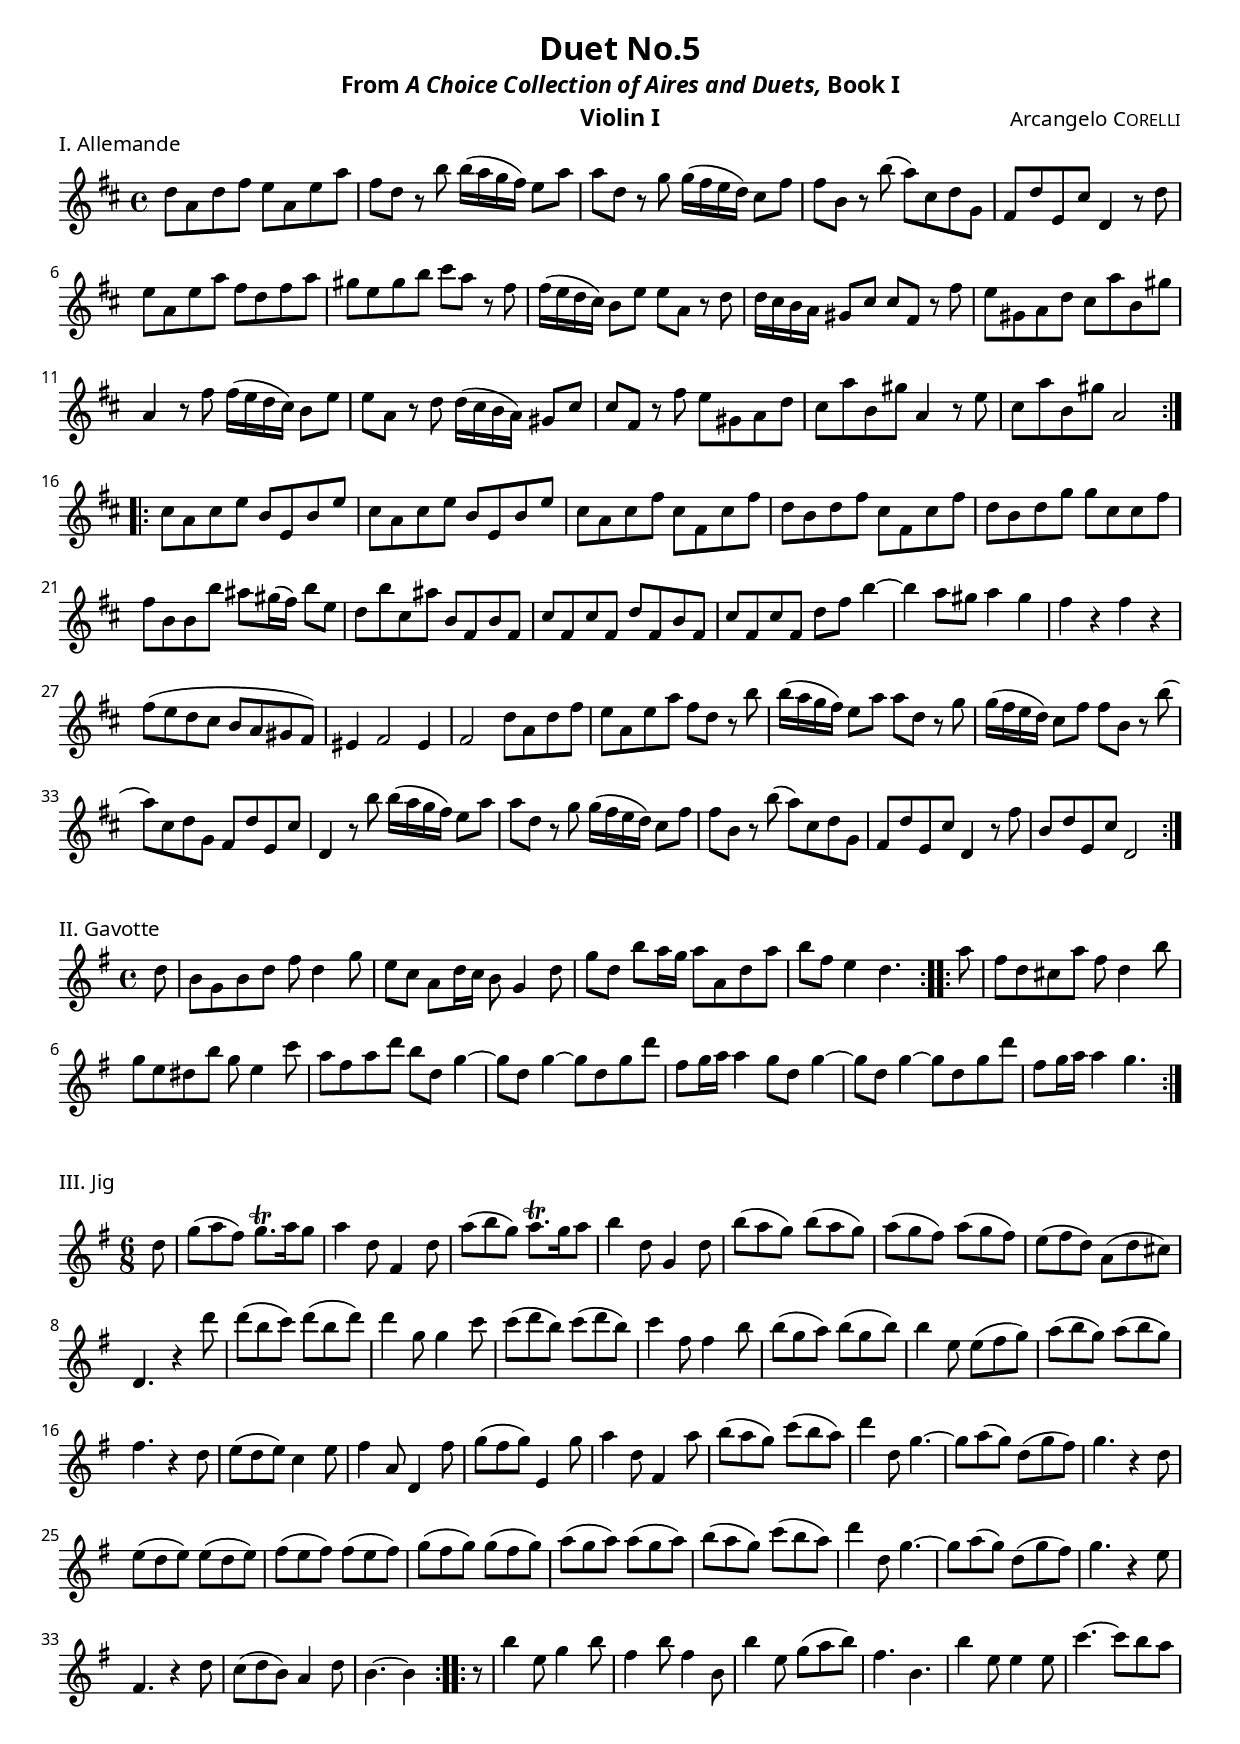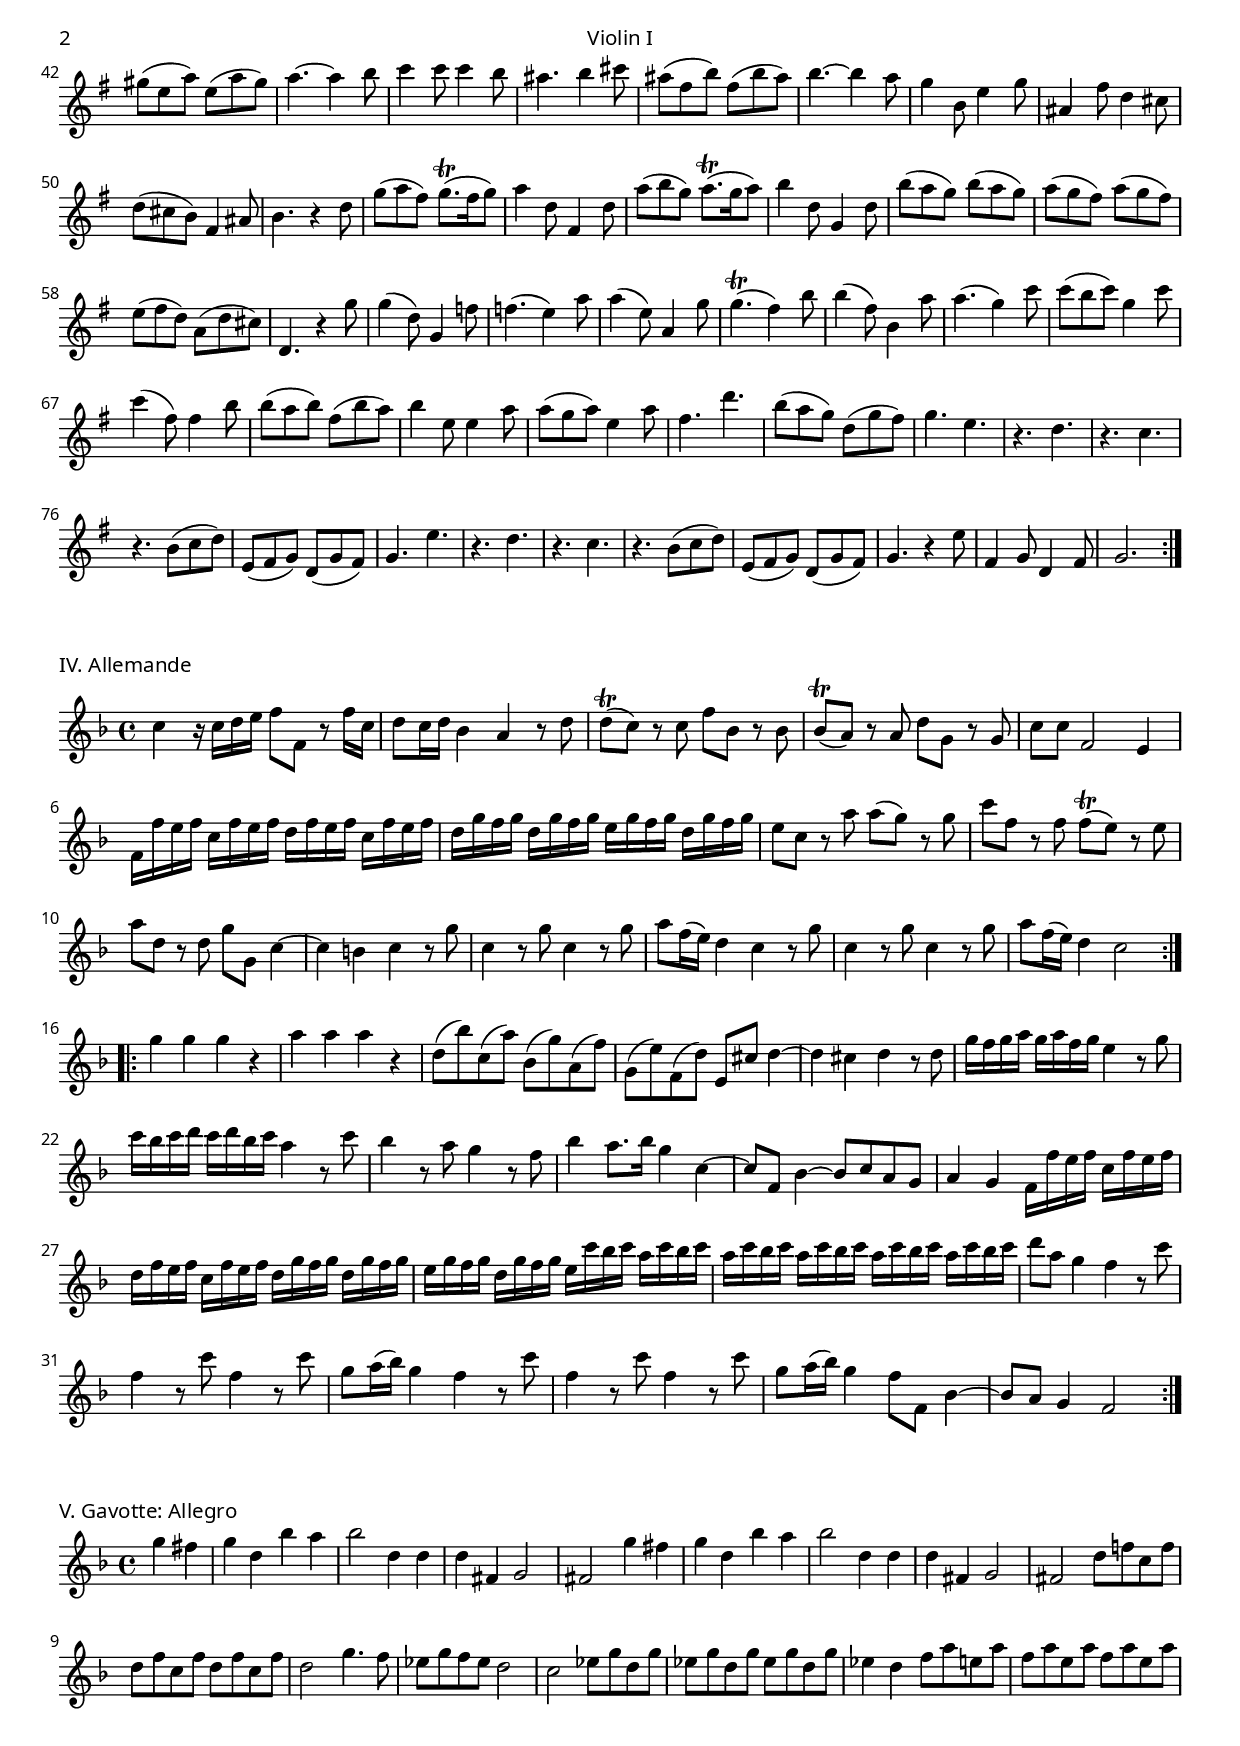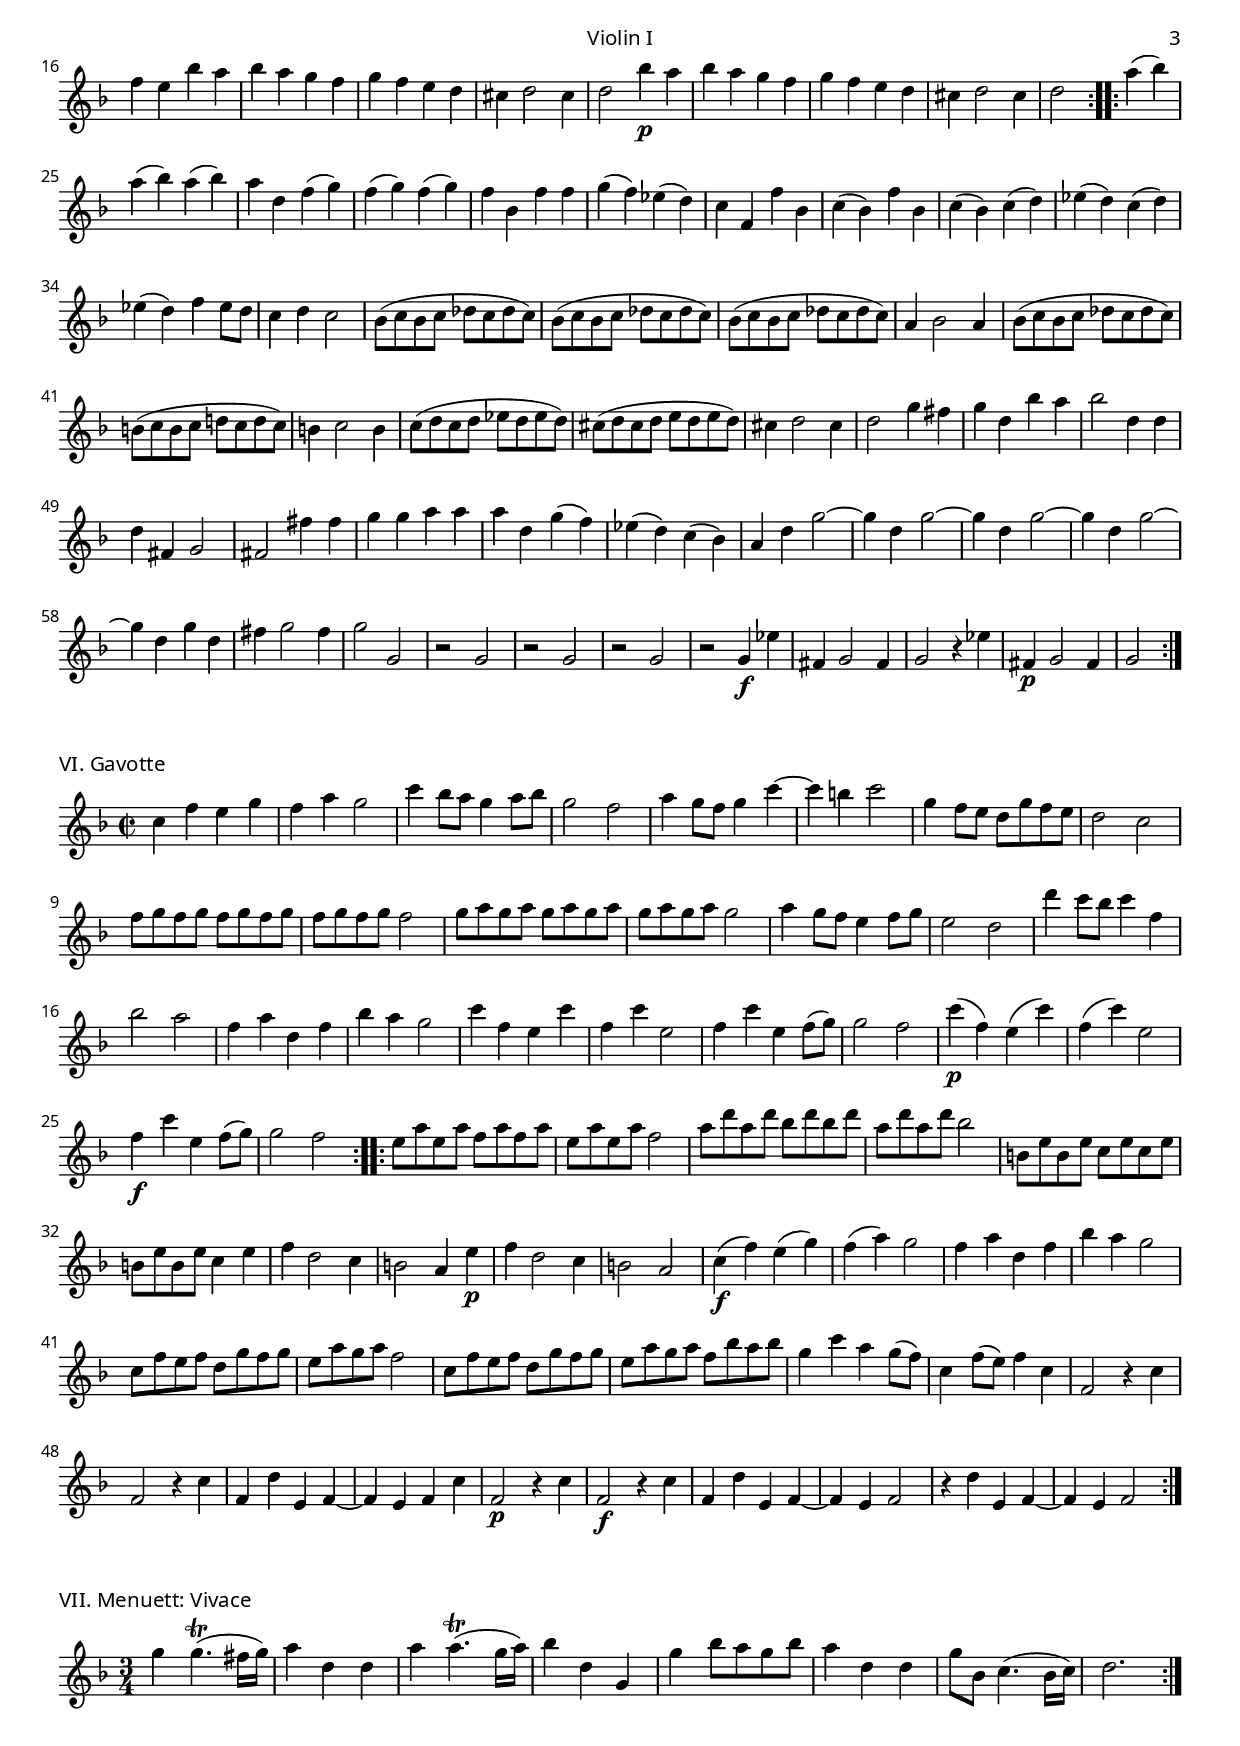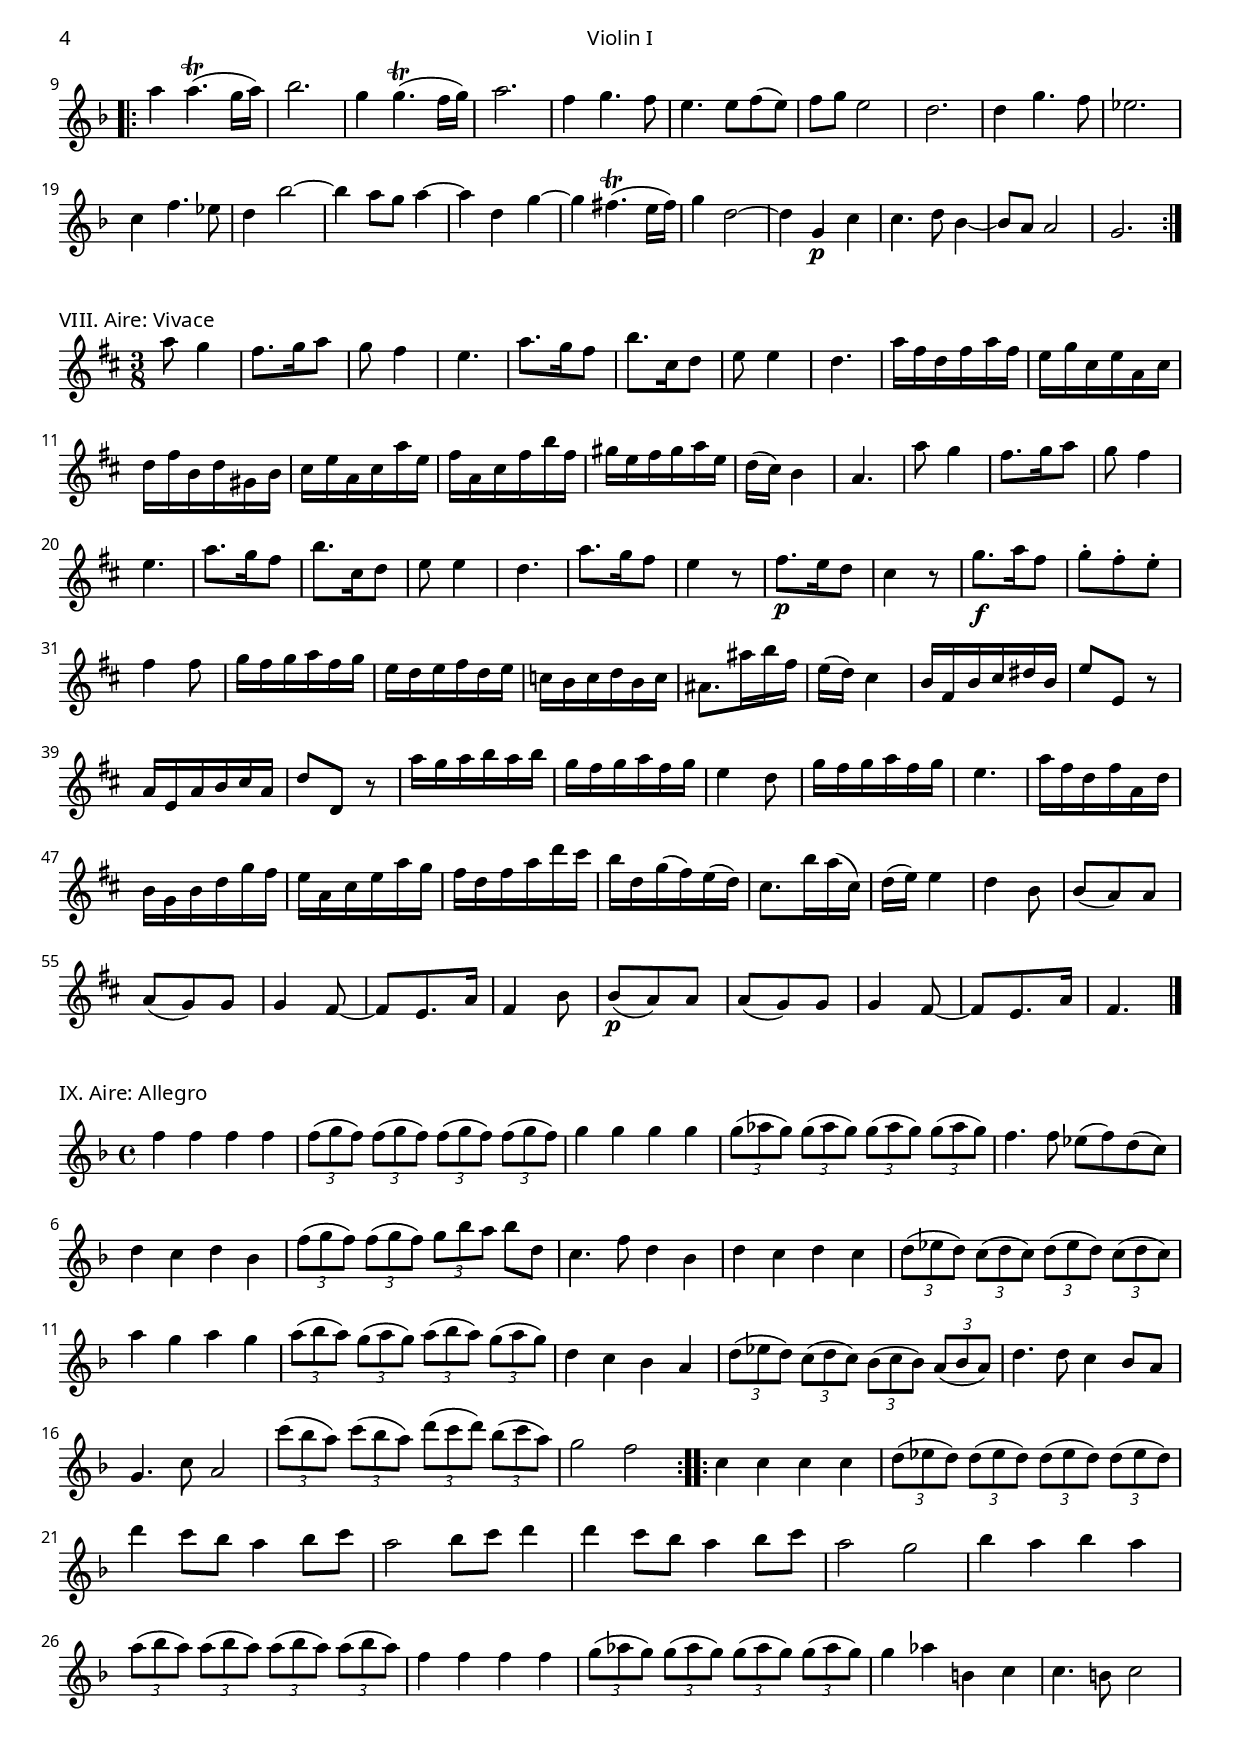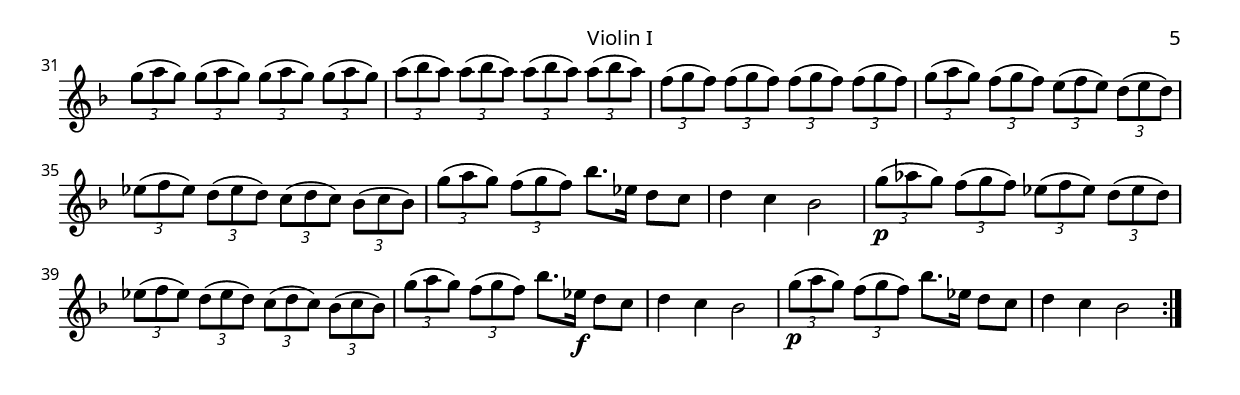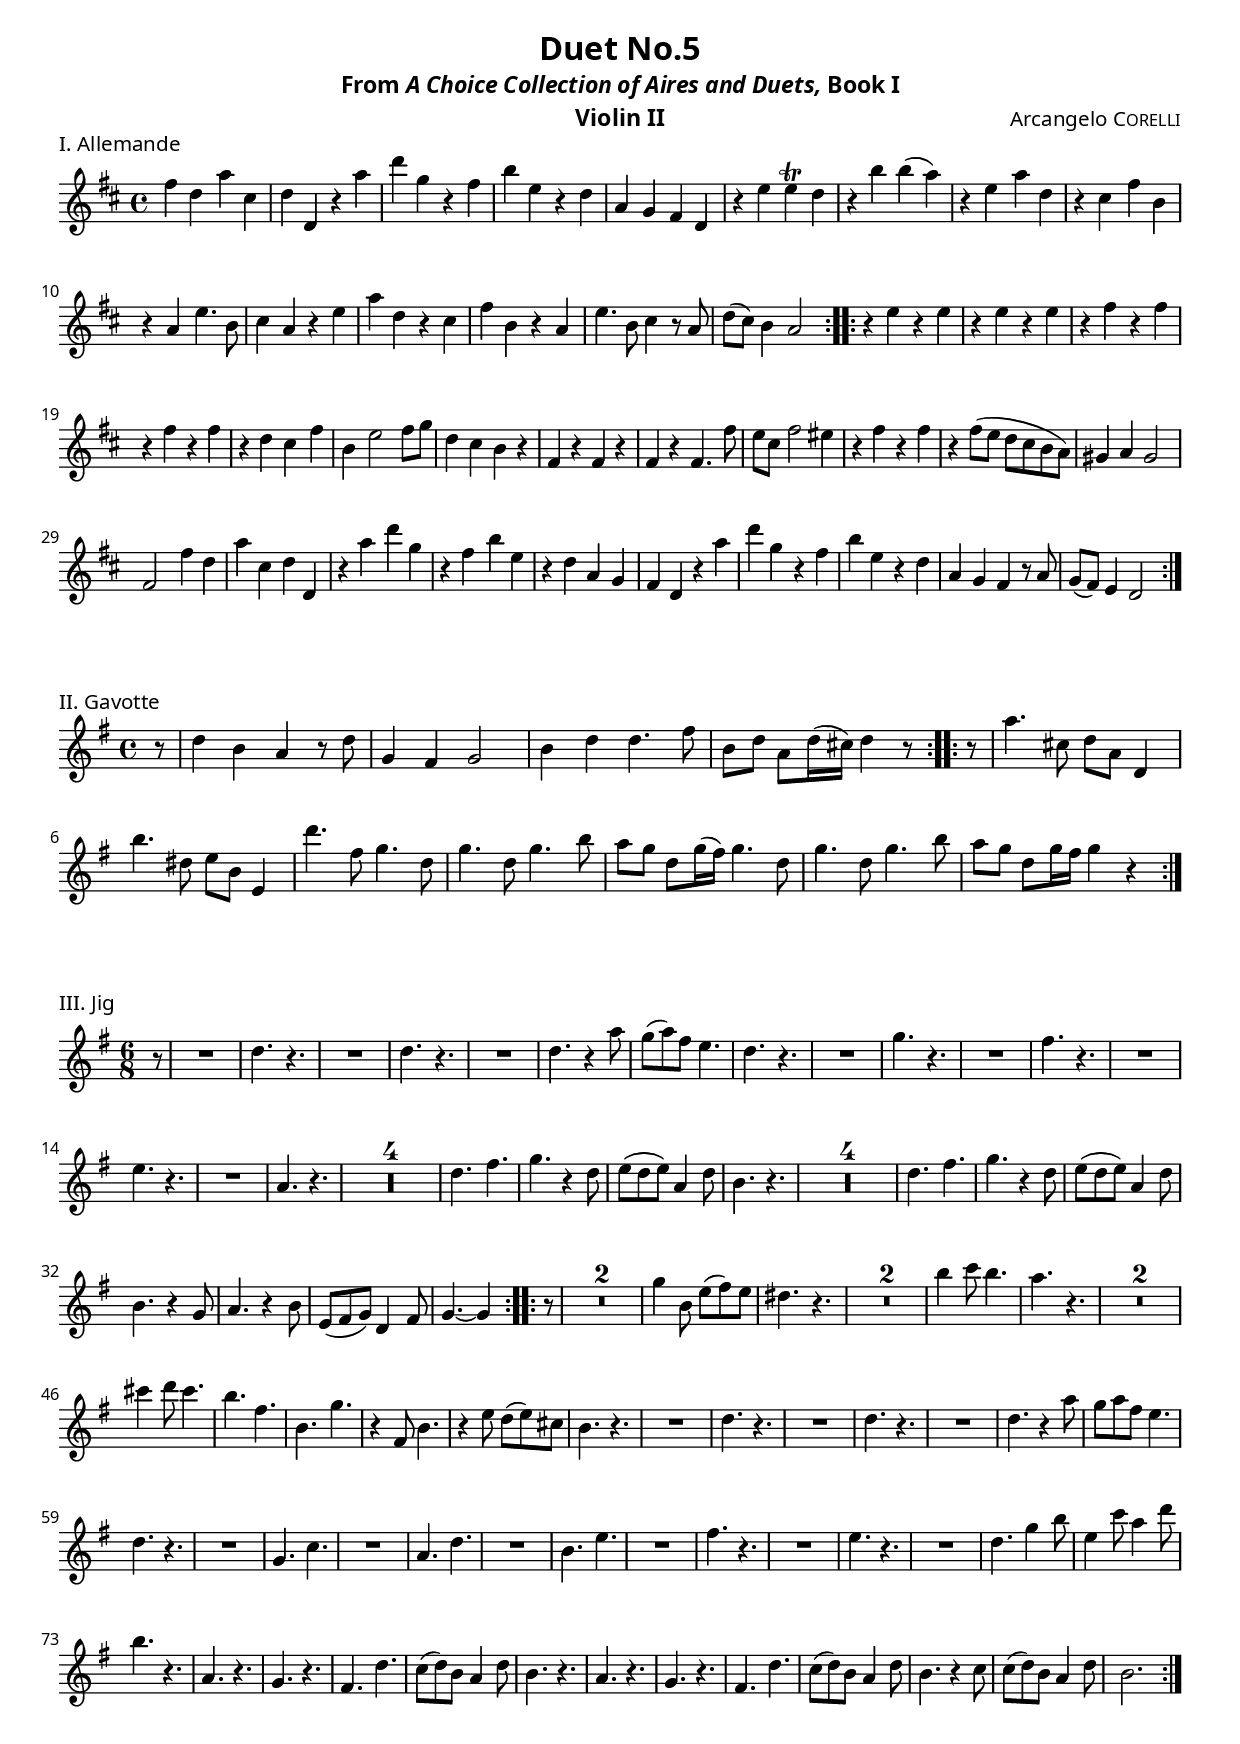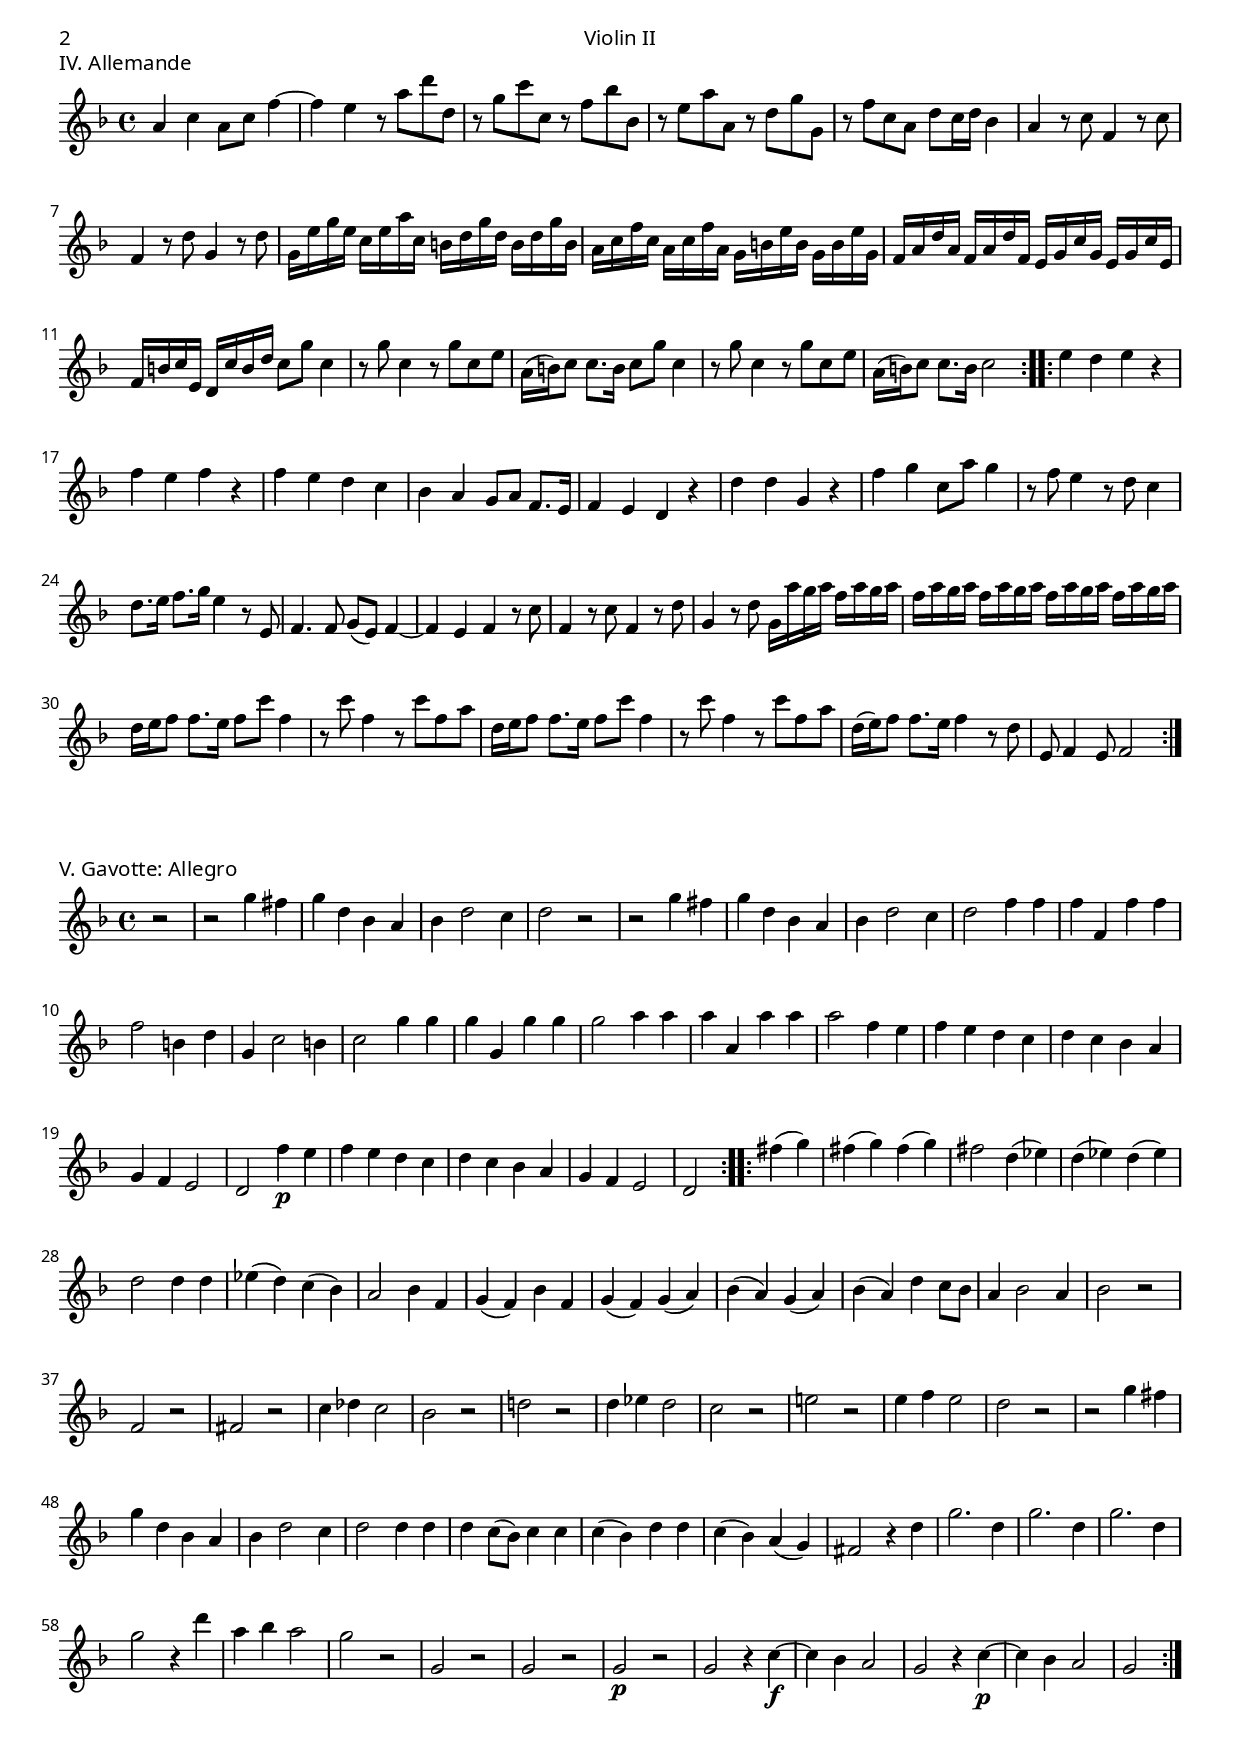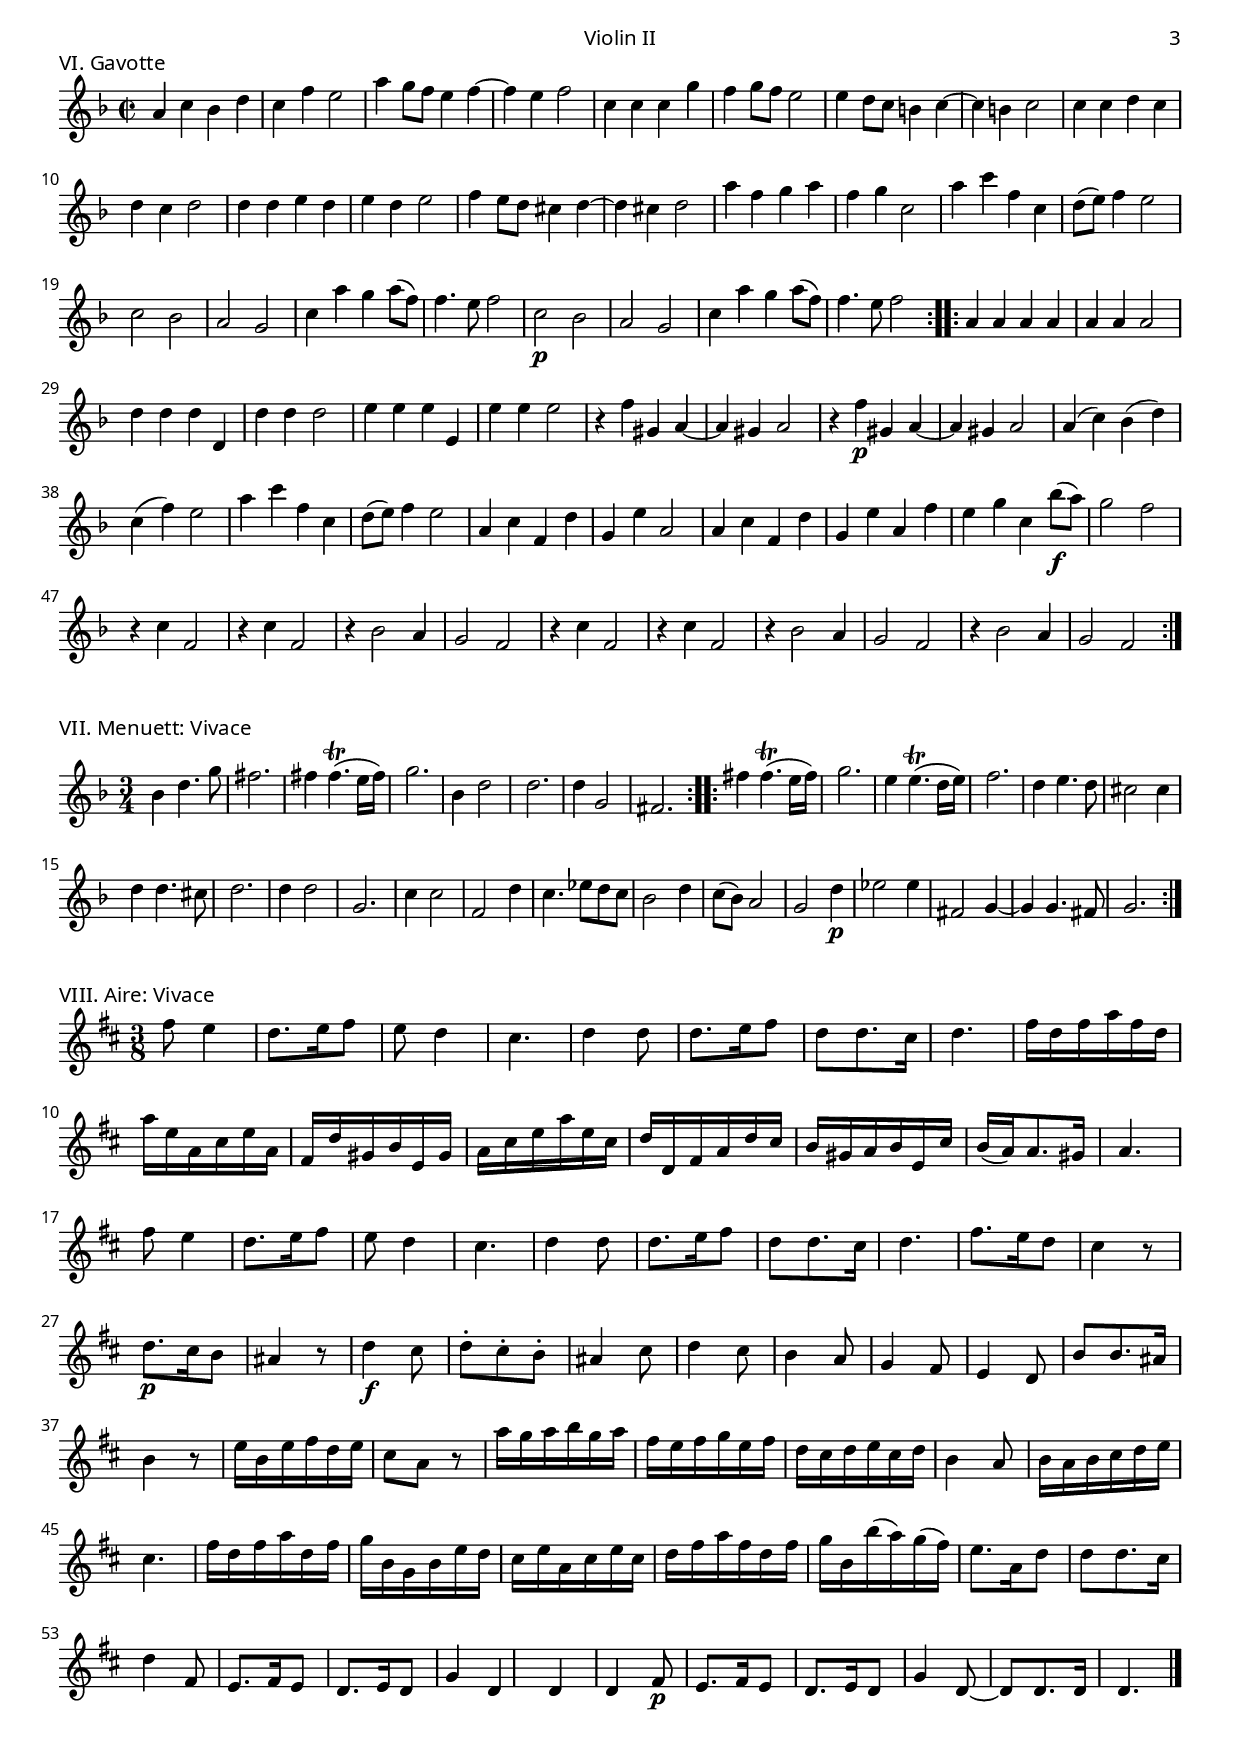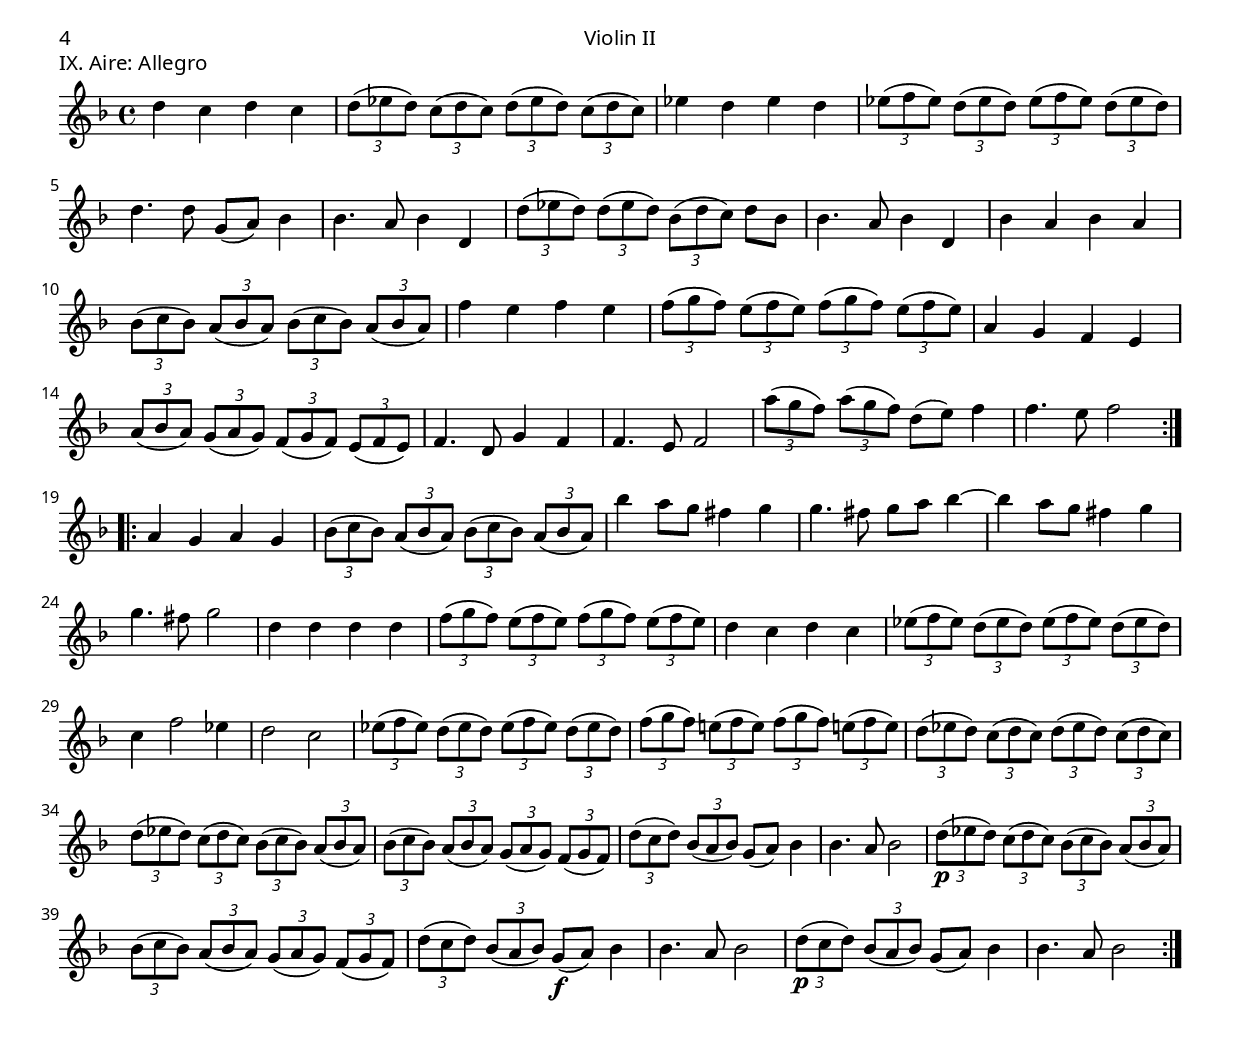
\version "2.14.2"

\include "../../globalstuff.ly"

\header {
	title = "Duet No.5"
	subtitle = \markup { From \italic { A Choice Collection of Aires and Duets, } Book I }
	composer = \markup { Arcangelo \smallCaps{Corelli} }
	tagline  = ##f
}

% I. Allemande
ga = {
	\clef treble
	\time 4/4
	\key d \major
}

nAa = \relative c'' {
	\repeat volta 2 {
		d8 a d fis e a, e' a
		fis8 d r b' b16( a g fis) e8 a
		a8 d, r g g16( fis e d) cis8 fis
		fis8 b, r b'( a) cis, d g,
		fis8 d' e, cis' d,4 r8 d'
		e8 a, e' a fis d fis a
		gis8 e gis b cis a r fis
		fis16( e d cis) b8 e e a, r d
		d16 cis b a gis8 cis cis fis, r fis'
		e8 gis, a d cis a' b, gis'
		a,4 r8 fis' fis16( e d cis) b8 e
		e8 a, r d8 d16( cis b a) gis8 cis
		cis8 fis, r fis' e gis, a d
		cis8 a' b, gis' a,4 r8 e'
		cis8 a' b, gis' a,2
	}
	\repeat volta 2 {
		cis8 a cis e b e, b' e
		cis8 a cis e b e, b' e
		cis8 a cis fis cis fis, cis' fis
		d8 b d fis cis fis, cis' fis
		d8 b d g g cis, cis fis
		fis8 b, b b' ais gis16( fis) b8 e,
		d8 b' cis, ais' b, fis b fis
		cis'8 fis, cis' fis, d' fis, b fis
		cis'8 fis, cis' fis, d' fis b4 ~
		b4 a8 gis a4 gis
		fis4 r fis r
		fis8( e d cis b a gis fis)
		eis4 fis2 eis4
		fis2 d'8 a d fis
		e8 a, e' a fis d r b'
		b16( a g fis) e8 a a d, r g
		g16( fis e d) cis8 fis fis b, r b'(
		a8) cis, d g, fis d' e, cis'
		d,4 r8 b'' b16( a g fis) e8 a
		a8 d, r g8 g16( fis e d) cis8 fis
		fis8 b, r b'( a) cis, d g,
		fis8 d' e, cis' d,4 r8 fis'
		b,8 d e, cis' d,2
	}
}

nBa = \relative c'' {
	\repeat volta 2 {
		fis4 d a' cis,
		d4 d, r a''
		d4 g, r fis
		b e, r d
		a4 g fis d
		r4 e' e\trill d
		r4 b' b( a)
		r4 e a d,
		r4 cis fis b,
		r4 a e'4. b8
		cis4 a r e'
		a4 d, r cis
		fis4 b, r a
		e'4. b8 cis4 r8 a
		d8( cis) b4 a2
	}
	\repeat volta 2 {
		r4 e' r e
		r4 e r e
		r4 fis r fis
		r4 fis r fis
		r4 d cis fis
		b,4 e2 fis8 g
		d4 cis b r
		fis4 r fis r
		fis4 r fis4. fis'8
		e8 cis fis2 eis4
		r4 fis r fis
		r4 fis8( e d cis b a)
		gis4 a gis2
		fis2 fis'4 d
		a'4 cis, d d,
		r4 a'' d g,
		r4 fis b e,
		r4 d a g
		fis4 d r a''
		d4 g, r fis
		b4 e, r d
		a4 g fis r8 a
		g8( fis) e4 d2
	}
}

% II. Gavotte
gb = {
	\clef treble
	\time 4/4
	\key g \major
}

nAb = \relative c'' {
	\partial 8 
	\repeat volta 2 {
		d8
		b g b d fis d4 g8
		e8 c a d16 c b8 g4 d'8
		g8 d b' a16 g a8 a, d a'
		b8 fis e4 d4.
	}
	\repeat volta 2 {
		a'8
		fis8 d cis a' fis d4 b'8
		g8 e dis b' g e4 c'8
		a8 fis a d b d, g4 ~
		g8 d g4 ~ g8 d g d'
		fis,8 g16 a a4 g8 d g4 ~
		g8 d g4 ~ g8 d g d'
		fis,8 g16 a a4 g4.
	}
}

nBb = \relative c'' {
	\partial 8 
	\repeat volta 2 {
		r8
		d4 b a r8 d
		g,4 fis g2
		b4 d d4. fis8
		b,8 d a d16( cis) d4 r8
	}
	\repeat volta 2
	{
		r8
		a'4. cis,8 d a d,4
		b''4. dis,8 e b e,4
		d''4. fis,8 g4. d8
		g4. d8 g4. b8
		a8 g d g16( fis) g4. d8
		g4. d8 g4. b8
		a8 g d g16 fis g4 r
	}
}

% III. Jig
gc = {
	\clef treble
	\time 6/8
	\key g \major
}

nAc = \relative c'' {
	\partial 8
	\repeat volta 2 {
		d8
		g8( a fis) g8.\trill a16 g8
		a4 d,8 fis,4 d'8
		a'8( b g) a8.\trill g16 a8
		b4 d,8 g,4 d'8
		b'8( a g) b( a g)
		a8( g fis) a( g fis)
		e8( fis d) a( d cis)
		d,4. r4 d''8
		d( b c) d( b d)
		d4 g,8 g4 c8
		c8( d b) c( d b)
		c4 fis,8 fis4 b8
		b8( g a) b( g b)
		b4 e,8 e( fis g)
		a8( b g) a( b g)
		fis4. r4 d8
		e8( d e) c4 e8
		fis4 a,8 d,4 fis'8
		g8( fis g) e,4 g'8
		a4 d,8 fis,4 a'8
		b8( a g) c( b a)
		d4 d,8 g4. ~
		g8 a( g) d( g fis)
		g4. r4 d8
		e8( d e) e( d e)
		fis8( e fis) fis( e fis)
		g8( fis g) g( fis g)
		a8( g a) a( g a)
		b8( a g) c( b a)
		d4 d,8 g4. ~
		g8 a( g) d8( g fis)
		g4. r4 e8
		fis,4. r4 d'8
		c8( d b) a4 d8
		b4. ~ b4
	}
	\repeat volta 2 {
		r8
		b'4 e,8 g4 b8
		fis4 b8 fis4 b,8
		b'4 e,8 g( a b)
		fis4. b,4.
		b'4 e,8 e4 e8
		c'4. ~ c8 b a
		gis8( e a) e( a gis)
		a4. ~ a4 b8
		c4 c8 c4 b8
		ais4. b4 cis8
		ais8( fis b) fis( b ais)
		b4. ~ b4 a8
		g4 b,8 e4 g8
		ais,4 fis'8 d4 cis8
		d8( cis b) fis4 ais8
		b4. r4 d8
		g8( a fis) g8.\trill( fis16 g8)
		a4 d,8 fis,4 d'8
		a'8( b g) a8.\trill( g16 a8)
		b4 d,8 g,4 d'8
		b'8( a g) b( a g)
		a8( g fis) a( g fis)
		e8( fis d) a( d cis)
		d,4. r4 g'8
		g4( d8) g,4 f'8
		f4.( e4) a8
		a4( e8) a,4 g'8
		g4.\trill( fis4) b8
		b4( fis8) b,4 a'8
		a4.( g4) c8
		c8( b c) g4 c8
		c4( fis,8) fis4 b8
		b8( a b) fis( b a)
		b4 e,8 e4 a8
		a8( g a) e4 a8
		fis4. d'
		b8( a g) d( g fis)
		g4. e
		r4. d
		r4. c
		r4. b8( c d)
		e,8( fis g) d( g fis)
		g4. e'
		r4. d
		r4. c
		r4. b8( c d)
		e,8( fis g) d( g fis)
		g4. r4 e'8
		fis,4 g8 d4 fis8
		g2.
	}
}

nBc = \relative c'' {
	\repeat volta 2 {
		\partial 8 r8
		R2.
		d4. r
		R2.
		d4. r
		R2.
		d4. r4 a'8
		g8( a) fis e4.
		d4. r
		R2.
		g4. r
		R2.
		fis4. r
		R2.
		e4. r
		R2.
		a,4. r
		R2.*4
		d4. fis
		g4. r4 d8
		e8( d e) a,4 d8
		b4. r
		R2.*4
		d4. fis
		g4. r4 d8
		e8( d e) a,4 d8
		b4. r4 g8
		a4. r4 b8
		e,8( fis g) d4 fis8
		g4. ~ g4
	}
	\repeat volta 2 {
		r8
		R2.*2
		g'4 b,8 e( fis) e
		dis4. r
		R2.*2
		b'4 c8 b4.
		a4. r
		R2.*2
		cis4 d8 cis4.
		b4. fis
		b,4. g'
		r4 fis,8 b4.
		r4 e8 d( e) cis
		b4. r
		R2.
		d4. r
		R2.
		d4. r
		R2.
		d4. r4 a'8
		g8 a fis e4.
		d4. r
		R2.
		g,4. c
		R2.
		a4. d
		R2.
		b4. e
		R2.
		fis4. r
		R2.
		e4. r
		R2.
		d4. g4 b8
		e,4 c'8 a4 d8
		b4. r
		a,4. r
		g4. r
		fis4. d'
		c8( d) b a4 d8
		b4. r
		a4. r
		g4. r
		fis4. d'
		c8( d) b a4 d8
		b4. r4 c8
		c8( d) b a4 d8
		b2.
	}
}

% IV. Allemande
gd = {
	\clef treble
	\time 4/4
	\key f \major
}

nAd = \relative c'' {
	\repeat volta 2 {
		c4 r16 c d e f8 f, r f'16 c
		d8 c16 d bes4 a r8 d
		d8\trill( c) r c f bes, r bes
		bes8\trill( a) r a d g, r g
		c8 c f,2 e4
		f16 f' e f c f e f d f e f c f e f
		d16 g f g d g f g e g f g d g f g
		e8 c r a' a( g) r g
		c8 f, r f f\trill( e) r e
		a8 d, r d g g, c4 ~
		c4 b c r8 g'
		c,4 r8 g' c,4 r8 g'
		a8 f16( e) d4 c r8 g'
		c,4 r8 g' c,4 r8 g'
		a8 f16( e) d4 c2
	}
	\repeat volta 2 {
		g'4 g g r
		a4 a a r
		d,8( bes') c,( a') bes,( g') a,( f')
		g,8( e') f,( d') e, cis' d4 ~
		d4 cis d r8 d
		g16 f g a g a f g e4 r8 g
		c16 bes c d c d bes c a4 r8 c
		bes4 r8 a g4 r8 f
		bes4 a8. bes16 g4 c, ~
		c8 f, bes4 ~ bes8 c a g
		a4 g f16 f' e f c f e f
		d16 f e f c f e f d g f g d g f g
		e16 g f g d g f g e c' bes c a c bes c
		a16 c bes c a c bes c a c bes c a c bes c
		d8 a g4 f r8 c'
		f,4 r8 c' f,4 r8 c'
		g8 a16( bes) g4 f r8 c'
		f,4 r8 c' f,4 r8 c'
		g8 a16( bes) g4 f8 f, bes4 ~
		bes8 a g4 f2
	}
}

nBd = \relative c'' {
	\repeat volta 2 {
		a4 c a8 c f4 ~
		f4 e r8 a d d,
		r8 g c c, r f bes bes,
		r8 e a a, r d g g,
		r8 f' c a d c16 d bes4
		a4 r8 c f,4 r8 c'
		f,4 r8 d' g,4 r8 d'
		g,16 e' g e c e a c, b d g d b d g b,
		a16 c f c a c f a, g b e b g b e g,
		f16 a d a f a d f, e g c g e g c e,
		f16 b c e, d c' b d c8 g' c,4
		r8 g' c,4 r8 g' c, e
		a,16( b) c8 c8. b16 c8 g' c,4
		r8 g'8 c,4 r8 g' c, e
		a,16( b) c8 c8. b16 c2
	}
	\repeat volta 2 {
		e4 d e r
		f4 e f r
		f4 e d c
		bes4 a g8 a f8. e16
		f4 e d r
		d'4 d g, r
		f'4 g c,8 a' g4
		r8 f e4 r8 d c4
		d8. e16 f8. g16 e4 r8 e,
		f4. f8 g( e) f4 ~
		f4 e f r8 c'
		f,4 r8 c' f,4 r8 d'
		g,4 r8 d' g,16 a' g a f a g a
		f16 a g a f a g a f a g a f a g a
		d,16 e f8 f8. e16 f8 c' f,4
		r8 c' f,4 r8 c' f, a
		d,16 e f8 f8. e16 f8 c' f,4
		r8 c' f,4 r8 c' f, a
		d,16( e) f8 f8. e16 f4 r8 d
		e,8 f4 e8 f2
	}
}

% V. Gavotte
ge = {
	\clef treble
	\time 4/4
	\key d \minor
}

nAe = \relative c''' {
	\partial 2
	\repeat volta 2 {
		\repeat unfold 2 {
			g4 fis
			g4 d bes' a
			bes2 d,4 d
			d4 fis, g2
			fis2
		}
		d'8 f! c f
		d8 f c f d8 f c f
		d2 g4. f8
		ees8 g f ees d2
		c2 ees8 g d g
		ees8 g d g ees g d g
		ees4 d f8 a e a
		f8 a e a f a e a
		f4 e bes' a
		bes4 a g f
		g4 f e d
		cis4 d2 cis4
		d2 bes'4\p a
		bes4 a g f
		g4 f e d
		cis4 d2 cis4
		d2
	}
	\repeat volta 2 {
		a'4( bes)
		a4( bes) a4( bes)
		a4 d, f4( g)
		f4( g) f( g)
		f4 bes, f' f
		g4( f) ees( d)
		c4 f, f' bes,
		c4( bes) f' bes,
		c4( bes) c( d)
		ees4( d) c( d)
		ees4( d) f ees8 d
		c4 d c2
		\repeat unfold 3 { bes8( c bes c des c des c) }
		a4 bes2 a4
		bes8( c bes c des c des c)
		b8( c b c d! c d c)
		b4 c2 b4
		c8( d c d ees d ees d)
		cis8( d cis d e d e d)
		cis4 d2 cis4
		d2 g4 fis
		g4 d bes' a
		bes2 d,4 d
		d4 fis, g2
		fis2 fis'4 fis
		g4 g a a
		a4 d, g( f)
		ees4( d) c( bes)
		a4 d g2 ~
		\repeat unfold 3 { g4 d g2 ~ }
		g4 d g d
		fis4 g2 fis4
		g2 g,
		\repeat unfold 3 { r2 g }
		r2 g4\f ees'
		fis,4 g2 fis4
		g2 r4 ees'
		fis,4\p g2 fis4
		g2
	}
}

nBe = \relative c''' {
	\partial 2
	\repeat volta 2 {
		\repeat unfold 2 {
			r2
			r2 g4 fis
			g4 d bes a
			bes4 d2 c4
			d2
		}
		f4 f
		f4 f, f' f
		f2 b,4 d
		g,4 c2 b4
		c2 g'4 g
		g4 g, g' g
		g2 a4 a
		a4 a, a' a
		a2 f4 e
		f4 e d c
		d4 c bes a
		g4 f e2
		d2 f'4\p e
		f4 e d c
		d4 c bes a
		g4 f e2
		d2
	}
	\repeat volta 2 {
		fis'4( g)
		fis4( g) fis( g)
		fis2 d4( ees)
		d4( ees) d( ees)
		d2 d4 d
		ees4( d) c( bes)
		a2 bes4 f
		g4( f) bes f
		g4( f) g( a)
		bes4( a) g( a)
		bes4( a) d c8 bes
		a4 bes2 a4
		bes2 r
		f2 r
		fis2 r
		c'4 des c2
		bes2 r
		d!2 r
		d4 ees d2
		c2 r
		e! r
		e4 f e2
		d2 r
		r2 g4 fis
		g4 d bes a
		bes4 d2 c4
		d2 d4 d
		d4 c8( bes) c4 c
		c4( bes) d d
		c4( bes) a( g)
		fis2 r4 d'
		\repeat unfold 3 { g2. d4 }
		g2 r4 d'
		a4 bes a2
		g2 r
		g,2 r
		g2 r
		g2\p r
		g2 r4 c\f ~
		c4 bes a2
		g2 r4 c4\p ~
		c4 bes a2
		g2
	}
}

% VI. Gavotte
gf = {
	\clef treble
	\time 2/2
	\key f \major
}

nAf = \relative c'' {
	\repeat volta 2 {
		c4 f e g
		f4 a g2
		c4 bes8 a g4 a8 bes
		g2 f
		a4 g8 f g4 c ~
		c4 b c2
		g4 f8 e d g f e
		d2 c
		f8 g f g f g f g
		f8 g f g f2
		g8 a g a g a g a
		g8 a g a g2
		a4 g8 f e4 f8 g
		e2 d
		d'4 c8 bes c4 f,
		bes2 a
		f4 a d, f
		bes4 a g2
		c4 f, e c'
		f,4 c' e,2
		f4 c' e, f8( g)
		g2 f
		c'4\p( f,) e( c')
		f,4( c') e,2
		f4\f c' e, f8( g)
		g2 f
	}
	\repeat volta 2 {
		e8 a e a f a f a
		e8 a e a f2
		a8 d a d bes d bes d
		a8 d a d bes2
		b,8 e b e c e c e
		b8 e b e c4 e
		f4 d2 c4
		b2 a4 e'\p
		f4 d2 c4
		b2 a
		c4\f( f) e( g)
		f4( a) g2
		f4 a d, f
		bes4 a g2
		c,8 f e f d8 g f g
		e8 a g a f2
		c8 f e f d g f g
		e8 a g a f bes a bes
		g4 c a g8( f)
		c4 f8( e) f4 c
		f,2 r4 c'
		f,2 r4 c'
		f,4 d' e, f ~
		f4 e f c'
		f,2\p r4 c'
		f,2\f r4 c'
		f,4 d' e, f ~
		f4 e f2
		r4 d' e, f ~
		f4 e f2
	}
}

nBf = \relative c'' {
	\repeat volta 2 {
		a4 c bes d
		c4 f e2
		a4 g8 f e4 f ~
		f4 e f2
		c4 c c g'
		f4 g8 f e2
		e4 d8 c b4 c ~
		c4 b c2
		c4 c d c
		d4 c d2
		d4 d e d
		e4 d e2
		f4 e8 d cis4 d ~
		d4 cis d2
		a'4 f g a
		f4 g c,2
		a'4 c f, c
		d8( e) f4 e2
		c2 bes
		a2 g
		c4 a' g a8( f)
		f4. e8 f2
		c2\p bes
		a2 g
		c4 a' g a8( f)
		f4. e8 f2
	}
	\repeat volta 2 {
		a,4 a a a
		a4 a a2
		d4 d d d,
		d'4 d d2
		e4 e e e,
		e'4 e e2
		r4 f gis, a ~
		a4 gis a2
		r4 f'\p gis, a ~
		a4 gis a2
		a4( c) bes( d)
		c4( f) e2
		a4 c f, c
		d8( e) f4 e2
		a,4 c f, d'
		g,4 e' a,2
		a4 c f, d'
		g,4 e' a, f'
		e4 g c, bes'8\f( a)
		g2 f
		r4 c f,2
		r4 c' f,2
		r4 bes2 a4
		g2 f
		r4 c' f,2
		r4 c' f,2
		r4 bes2 a4
		g2 f
		r4 bes2 a4
		g2 f
	}
}

% VII. Menuett
gg = {
	\clef treble
	\time 3/4
	\key d \minor
}

nAg = \relative c''' {
	\repeat volta 2 {
		g4 g4.\trill( fis16 g)
		a4 d, d
		a'4 a4.\trill( g16 a)
		bes4 d, g,
		g'4 bes8 a g bes
		a4 d, d
		g8 bes, c4.( bes16 c)
		d2.
	}
	\repeat volta 2 {
		a'4 a4.\trill( g16 a)
		bes2.
		g4 g4.\trill( f16 g)
		a2.
		f4 g4. f8
		e4. e8 f( e)
		f8 g e2
		d2.
		d4 g4. f8
		ees2.
		c4 f4. ees8
		d4 bes'2 ~
		bes4 a8 g a4 ~
		a4 d, g4 ~
		g4 fis4.\trill( e16 fis)
		g4 d2 ~
		d4 g,\p c4
		c4. d8 bes4 ~
		bes8 a a2
		g2.
	}
}

nBg = \relative c'' {
	\repeat volta 2 {
		bes4 d4. g8
		fis2.
		fis4 fis4.\trill( e16 fis)
		g2.
		bes,4 d2
		d2.
		d4 g,2
		fis2.
	}
	\repeat volta 2 {
		fis'4 fis4.\trill( e16 fis)
		g2.
		e4 e4.\trill( d16 e)
		f2.
		d4 e4. d8
		cis2 cis4
		d4 d4. cis8
		d2.
		d4 d2
		g,2.
		c4 c2
		f,2 d'4
		c4. ees8 d c
		bes2 d4
		c8( bes) a2
		g2 d'4\p
		ees2 ees4
		fis,2 g4 ~
		g4 g4. fis8
		g2.
	}
}

% VIII. Aire
gh = {
	\clef treble
	\time 3/8
	\key d \major
}

nAh = \relative c''' {
	a8 g4
	fis8. g16 a8
	g8 fis4
	e4.
	a8. g16 fis8
	b8. cis,16 d8
	e8 e4
	d4.
	a'16 fis d fis a fis
	e16 g cis, e a, cis
	d16 fis b, d gis, b
	cis16 e a, cis a' e
	fis16 a, cis fis b fis
	gis16 e fis gis a e
	d16( cis) b4
	a4.
	a'8 g4
	fis8. g16 a8
	g8 fis4
	e4.
	a8. g16 fis8
	b8. cis,16 d8
	e8 e4
	d4.
	a'8. g16 fis8
	e4 r8
	fis8.\p e16 d8
	cis4 r8
	g'8.\f a16 fis8
	g8-. fis-. e-.
	fis4 fis8
	g16 fis g a fis g
	e16 d e fis d e
	c16 b c d b c
	ais8. ais'16 b fis
	e16( d) cis4
	b16 fis b cis dis b
	e8 e, r
	a16 e a b cis a
	d8 d, r
	a''16 g a b a b
	g16 fis g a fis g
	e4 d8
	g16 fis g a fis g
	e4.
	a16 fis d fis a, d
	b16 g b d g fis
	e16 a, cis e a g
	fis16 d fis a d cis
	b16 d, g( fis) e( d)
	cis8. b'16 a( cis,)
	d16( e) e4
	d4 b8
	b8( a) a
	a8( g) g
	g4 fis8 ~
	fis8 e8. a16
	fis4 b8
	b8\p( a) a
	a8( g) g
	g4 fis8 ~
	fis8 e8. a16
	fis4. \bar "|."
}

nBh = \relative c'' {
	fis8 e4
	d8. e16 fis8
	e8 d4
	cis4.
	d4 d8
	d8. e16 fis8
	d8 d8. cis16
	d4.
	fis16 d fis a fis d
	a'16 e a, cis e a,
	fis16 d' gis, b e, gis
	a16 cis e a e cis
	d16 d, fis a d cis
	b16 gis a b e, cis'
	b16( a) a8. gis16
	a4.
	fis'8 e4
	d8. e16 fis8
	e8 d4
	cis4.
	d4 d8
	d8. e16 fis8
	d8 d8. cis16
	d4.
	fis8. e16 d8
	cis4 r8
	d8.\p cis16 b8
	ais4 r8
	d4\f cis8
	d8-. cis-. b-.
	ais4 cis8
	d4 cis8
	b4 a8
	g4 fis8
	e4 d8
	b'8 b8. ais16
	b4 r8
	e16 b e fis d e
	cis8 a r
	a'16 g a b g a
	fis16 e fis g e fis
	d16 cis d e cis d
	b4 a8
	b16 a b cis d e
	cis4.
	fis16 d fis a d, fis
	g16 b, g b e d
	cis16 e a, cis e cis
	d16 fis a fis d fis
	g16 b, b'( a) g( fis)
	e8. a,16 d8
	d8 d8. cis16
	d4 fis,8
	e8. fis16 e8
	d8. e16 d8
	g4 d d
	d4 fis8\p
	e8. fis16 e8
	d8. e16 d8
	g4 d8 ~
	d8 d8. d16
	d4. \bar "|."
}

% IX. Aire
gi = {
	\clef treble
	\time 4/4
	\key f \major
}

nAi = \relative c'' {
	\repeat volta 2 {
		f4 f f f
		\repeat unfold 4 { \times 2/3 { f8( g f) }}
		g4 g g g
		\repeat unfold 4 { \times 2/3 { g8( aes g) }}
		f4. f8 ees8( f) d( c)
		d4 c d bes
		\times 2/3 { f'8( g f) } \times 2/3 { f( g f) } \times 2/3 { g bes a } bes8 d,
		c4. f8 d4 bes
		d4 c d c
		\times 2/3 { d8( ees d) } \times 2/3 { c( d c) } \times 2/3 { d( ees d) } \times 2/3 { c( d c) }
		a'4 g a g
		\times 2/3 { a8( bes a) } \times 2/3 { g ( a g) } \times 2/3 { a( bes a) } \times 2/3 { g( a g) }
		d4 c bes a
		\times 2/3 { d8( ees d) } \times 2/3 { c( d c) } \times 2/3 { bes( c bes) } \times 2/3 { a( bes a) }
		d4. d8 c4 bes8 a
		g4. c8 a2
		\times 2/3 { c'8( bes a) } \times 2/3 { c( bes a) } \times 2/3 { d( c d) } \times 2/3 { bes( c a) }
		g2 f
	}
	\repeat volta 2 {
		c4 c c c
		\repeat unfold 4 { \times 2/3 { d8( ees d) }}
		d'4 c8 bes a4 bes8 c
		a2 bes8 c d4
		d4 c8 bes a4 bes8 c
		a2 g
		bes4 a bes a
		\repeat unfold 4 { \times 2/3 { a8( bes a) }}
		f4 f f f
		\repeat unfold 4 { \times 2/3 { g8( aes g) }}
		g4 aes b, c
		c4. b8 c2
		\repeat unfold 4 { \times 2/3 { g'8( a g) }}
		\repeat unfold 4 { \times 2/3 { a8( bes a) }}
		\repeat unfold 4 { \times 2/3 { f8( g f) }}
		\times 2/3 { g8( a g) } \times 2/3 { f( g f) } \times 2/3 { e( f e) } \times 2/3 { d( e d) }
		\times 2/3 { ees8( f ees) } \times 2/3 { d( ees d) } \times 2/3 { c( d c) } \times 2/3 { bes( c bes) }
		\times 2/3 { g'8( a g) } \times 2/3 { f( g f) } bes8. ees,16 d8 c
		d4 c bes2
		\times 2/3 { g'8\p( aes g) } \times 2/3 { f( g f) } \times 2/3 { ees( f ees) } \times 2/3 { d( ees d) }
		\times 2/3 { ees8( f ees) } \times 2/3 { d( ees d) } \times 2/3 { c( d c) } \times 2/3 { bes( c bes) }
		\times 2/3 { g'8( a g) } \times 2/3 { f( g f) } bes8. ees,16\f d8 c
		d4 c bes2
		\times 2/3 { g'8\p( a g) } \times 2/3 { f( g f) } bes8. ees,16 d8 c
		d4 c bes2
	}
}

nBi = \relative c'' {
	\repeat volta 2 {
		d4 c d c
		\repeat unfold 2 { \times 2/3 { d8( ees d) } \times 2/3 { c( d c) }}
		ees4 d ees d
		\repeat unfold 2 { \times 2/3 { ees8( f ees) } \times 2/3 { d( ees d) }}
		d4. d8 g,( a) bes4
		bes4. a8 bes4 d,
		\times 2/3 { d'8( ees d) } \times 2/3 { d( ees d) } \times 2/3 { bes( d c) } d8 bes
		bes4. a8 bes4 d,
		bes'4 a bes a
		\repeat unfold 2 { \times 2/3 { bes8( c bes) } \times 2/3 { a8( bes a) }}
		f'4 e f e
		\repeat unfold 2 { \times 2/3 { f8( g f) } \times 2/3 { e8( f e) }}
		a,4 g f e
		\times 2/3 { a8( bes a) } \times 2/3 { g8( a g) } \times 2/3 { f8( g f) } \times 2/3 { e8( f e) }
		f4. d8 g4 f
		f4. e8 f2
		\times 2/3 { a'8( g f) } \times 2/3 { a8( g f) }  d8( e) f4
		f4. e8 f2
	}
	\repeat volta 2 {
		a,4 g a g
		\repeat unfold 2 { \times 2/3 { bes8( c bes) } \times 2/3 { a( bes a) }}
		bes'4 a8 g fis4 g
		g4. fis8 g a bes4 ~
		bes4 a8 g fis4 g
		g4. fis8 g2
		d4 d d d
		\repeat unfold 2 { \times 2/3 { f8( g f) } \times 2/3 { e( f e) }}
		d4 c d c
		\repeat unfold 2 { \times 2/3 { ees8( f ees) } \times 2/3 { d( ees d) }}
		c4 f2 ees4
		d2 c
		\repeat unfold 2 { \times 2/3 { ees8( f ees) } \times 2/3 { d( ees d) }}
		\repeat unfold 2 { \times 2/3 { f8( g f) } \times 2/3 { e!( f e) }}
		\repeat unfold 2 { \times 2/3 { d8( ees d) } \times 2/3 { c( d c) }}
		\times 2/3 { d8( ees d) } \times 2/3 { c( d c) } \times 2/3 { bes8( c bes) } \times 2/3 { a( bes a) }
		\times 2/3 { bes8( c bes) } \times 2/3 { a( bes a) } \times 2/3 { g8( a g) } \times 2/3 { f( g f) }
		\times 2/3 { d'8( c d) } \times 2/3 { bes( a bes) } g8( a) bes4
		bes4. a8 bes2
		\times 2/3 { d8\p( ees d) } \times 2/3 { c( d c) } \times 2/3 { bes8( c bes) } \times 2/3 { a( bes a) }
		\times 2/3 { bes8( c bes) } \times 2/3 { a( bes a) } \times 2/3 { g8( a g) } \times 2/3 { f( g f) }
		\times 2/3 { d'8( c d) } \times 2/3 { bes( a bes) } g8\f( a) bes4
		bes4. a8 bes2
		\times 2/3 { d8\p( c d) } \times 2/3 { bes( a bes) } g8( a) bes4
		bes4. a8 bes2
	}
}


\book {
	\bookOutputName "Violin I"
	\bookpart {
		\header { instrument = "Violin I" }
		
		\score {
			\new Staff { \ga \nAa }
			\header { piece = "I. Allemande" }
		}

		\score {
			\new Staff { \gb \nAb }
			\header { piece = "II. Gavotte" }
		}

		\score {
			\new Staff { \gc \nAc }
			\header { piece = "III. Jig" }
		}
		\score {
			\new Staff { \gd \nAd }
			\header { piece = "IV. Allemande" }
		}
		
		\score {
			\new Staff { \ge \nAe }
			\header { piece = "V. Gavotte: Allegro" }
		}
		
		\score {
			\new Staff { \gf \nAf }
			\header { piece = "VI. Gavotte" }
		}
		
		\score {
			\new Staff { \gg \nAg }
			\header { piece = "VII. Menuett: Vivace" }
		}
		
		\score {
			\new Staff { \gh \nAh }
			\header { piece = "VIII. Aire: Vivace" }
		}
		
		\score {
			\new Staff { \gi \nAi }
			\header { piece = "IX. Aire: Allegro" }
		}
	}
}

\book {
	\bookOutputName "Violin II"
	\bookpart {
		\header { instrument = "Violin II" }
		
		\score {
			\new Staff { \ga \nBa }
			\header { piece = "I. Allemande" }
		}

		\score {
			\new Staff { \gb \nBb }
			\header { piece = "II. Gavotte" }
		}

		\score {
			\new Staff { \gc \compressFullBarRests \nBc }
			\header { piece = "III. Jig" }
		}
		
		\pageBreak
		
		\score {
			\new Staff { \gd \nBd }
			\header { piece = "IV. Allemande" }
		}
		
		\score {
			\new Staff { \ge \nBe }
			\header { piece = "V. Gavotte: Allegro" }
		}
		
		\pageBreak
		
		\score {
			\new Staff { \gf \nBf }
			\header { piece = "VI. Gavotte" }
		}
		
		\score {
			\new Staff { \gg \nBg }
			\header { piece = "VII. Menuett: Vivace" }
		}
		
		\score {
			\new Staff { \gh \nBh }
			\header { piece = "VIII. Aire: Vivace" }
		}
		
		\score {
			\new Staff { \gi \nBi }
			\header { piece = "IX. Aire: Allegro" }
		}
	}
}